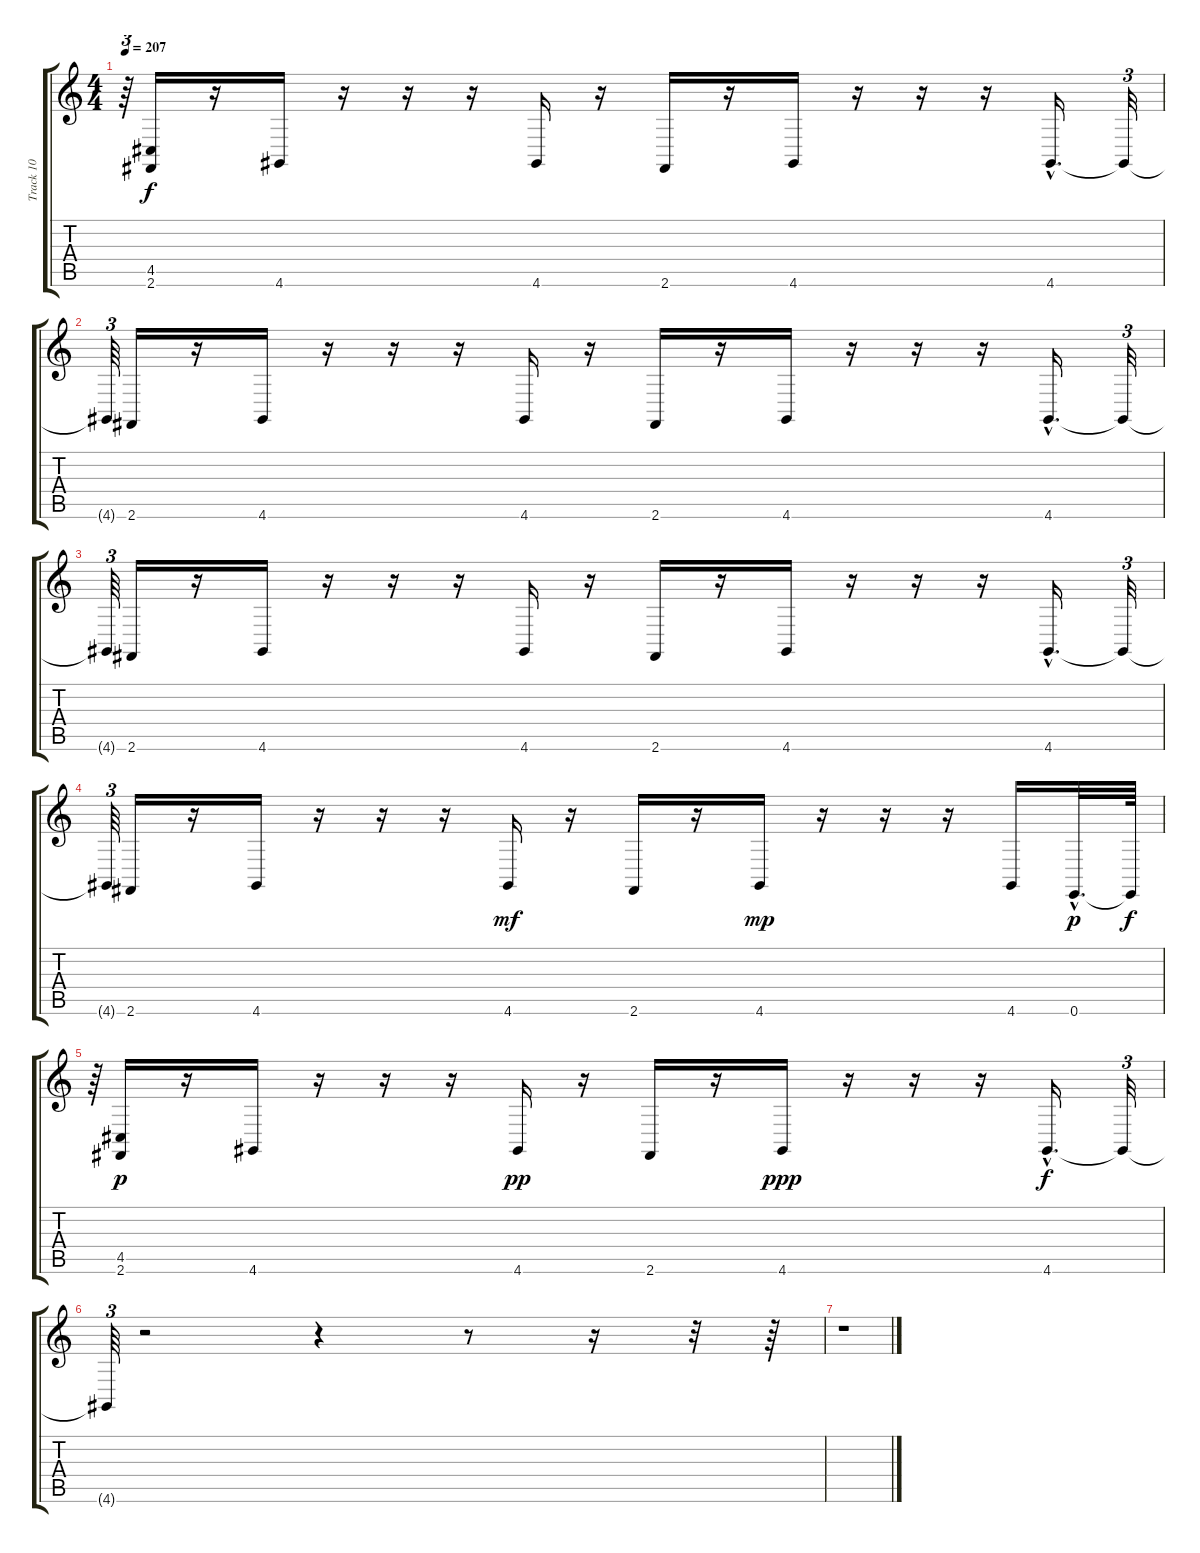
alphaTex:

\track ("Track 10" "Track 10") {instrument honkytonkpiano}
\staff {score tabs}
\tuning (E4 B3 G3 D3 A2 E2) {hide}
\ts (4 4)
\tempo 207
\clef g2
\ks c
r.64{tu (3 2) dy f} (4.5 2.6).16 r.16 4.6.16 r.16 r.16 r.16 4.6.16 r.16 2.6.16 r.16 4.6.16 r.16 r.16 r.16 4.6{hac}.16{d} 4.6{t}.32{tu (3 2)} |
4.6{t}.64{tu (3 2)} 2.6.16 r.16 4.6.16 r.16 r.16 r.16 4.6.16 r.16 2.6.16 r.16 4.6.16 r.16 r.16 r.16 4.6{hac}.16{d} 4.6{t}.32{tu (3 2)} |
4.6{t}.64{tu (3 2)} 2.6.16 r.16 4.6.16 r.16 r.16 r.16 4.6.16 r.16 2.6.16 r.16 4.6.16 r.16 r.16 r.16 4.6{hac}.16{d} 4.6{t}.32{tu (3 2)} |
4.6{t}.64{tu (3 2)} 2.6.16 r.16 4.6.16 r.16 r.16 r.16 4.6.16{dy mf} r.16 2.6.16 r.16 4.6.16{dy mp} r.16 r.16 r.16 4.6.16 0.6{hac}.32{d dy p} 0.6{t}.64{dy f} |
r.64{tu (3 2)} (4.5 2.6).16{dy p} r.16 4.6.16 r.16 r.16 r.16 4.6.16{dy pp} r.16 2.6.16 r.16 4.6.16{dy ppp} r.16 r.16 r.16 4.6{hac}.16{d dy f} 4.6{t}.32{tu (3 2)} |
4.6{t}.64{tu (3 2)} r.2 r.4 r.8 r.16 r.32 r.64 |
r.1
